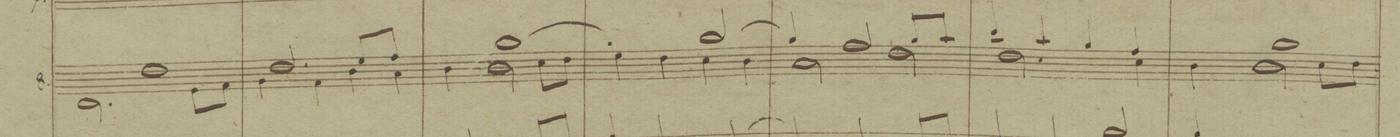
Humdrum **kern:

**kern	**dynam
*I"Clarinetti in B.	*
*clefG2	*
*k[b-]	*
*met(c|)	*
*M2/2	*
*^	*
1cc	2.c\	.
.	8d\L	.
.	8e\J	.
=92	=92	=92
2.cc/	4f\	.
.	4e\	.
.	4a\	.
8dd/L	4g\	.
8ee/J	.	.
=93	=93	=93
[1ff	4a\	.
.	2a\	.
.	8b-\L	.
.	8cc\J	.
=94	=94	=94
2ff/]	4dd\	.
.	4cc\	.
[2ff/	4b-\	.
.	4a\	.
=95	=95	=95
4ff/]	2g\	.
2ee/	.	.
.	2cc\	.
8ff/L	.	.
8gg/J	.	.
=96	=96	=96
4aa/	2.cc\	.
4gg/	.	.
4ff/	.	.
4ee/	4b-\	.
=97	=97	=97
1ff	4a\	.
.	2a\	.
.	8b-\L	.
.	8cc\J	.
=98	=98	=98
*-	*-	*-
